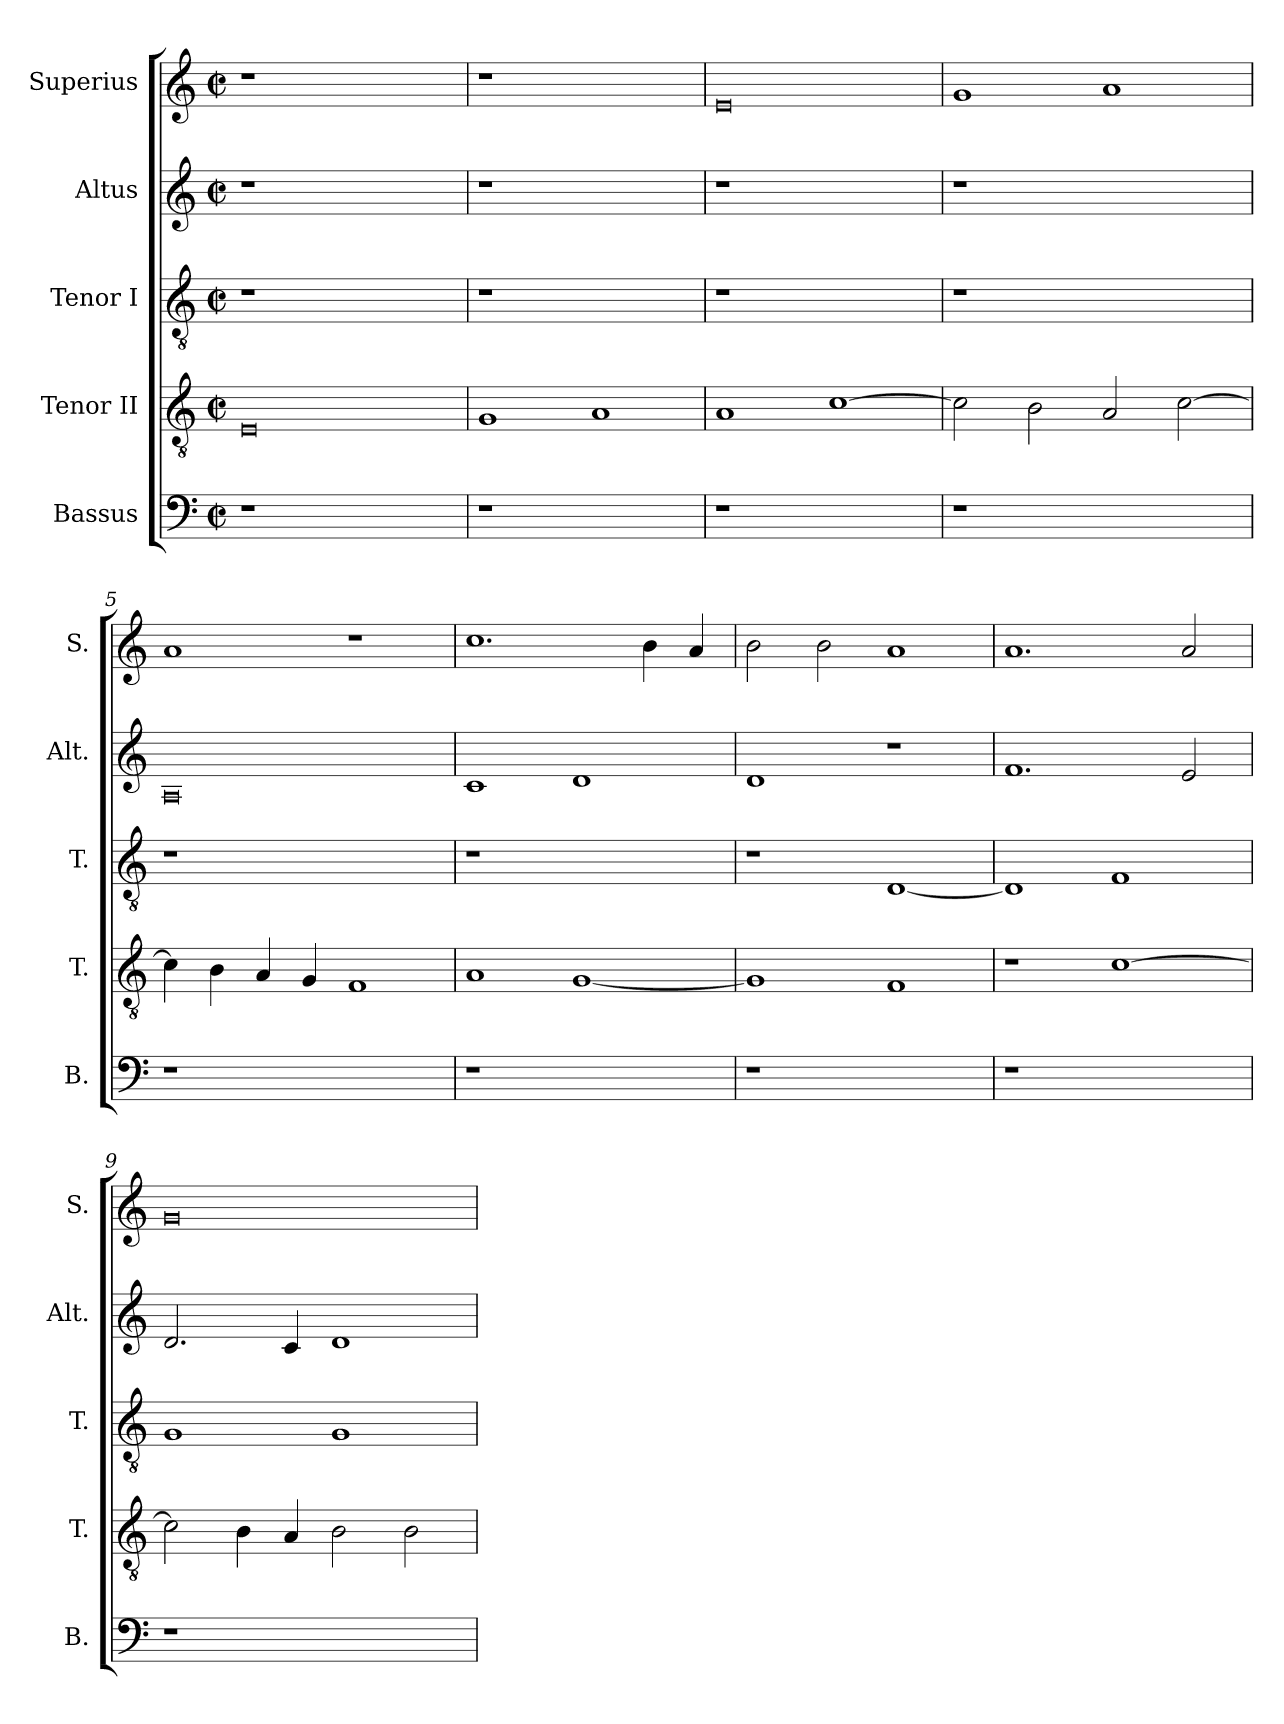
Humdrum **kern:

**kern	**kern	**kern	**kern	**kern
*part5	*part4	*part3	*part2	*part1
*staff5	*staff4	*staff3	*staff2	*staff1
*I"Bassus	*I"Tenor II	*I"Tenor I	*I"Altus	*I"Superius
*I'B.	*I'T.	*I'T.	*I'Alt.	*I'S.
!!LO:PB:g=z
*clefF4	*clefGv2	*clefGv2	*clefG2	*clefG2
*	*ITrd7c12	*ITrd7c12	*	*
*k[]	*k[]	*k[]	*k[]	*k[]
*C:	*C:	*C:	*C:	*C:
*M2/2	*M2/2	*M2/2	*M2/2	*M2/2
*met(c|)	*met(c|)	*met(c|)	*met(c|)	*met(c|)
=1	=1	=1	=1	=1
!LO:N:vis=1	!	!LO:N:vis=1	!LO:N:vis=1	!LO:N:vis=1
1r	0EEi	1r	1r	1r
1ryy	.	1ryy	1ryy	1ryy
=2	=2	=2	=2	=2
!LO:N:vis=1	!	!LO:N:vis=1	!LO:N:vis=1	!LO:N:vis=1
1r	1GGi	1r	1r	1r
1ryy	1AAi	1ryy	1ryy	1ryy
=3	=3	=3	=3	=3
!LO:N:vis=1	!	!LO:N:vis=1	!LO:N:vis=1	!
1r	1AAi	1r	1r	0ei
1ryy	[>1Ci	1ryy	1ryy	.
=4	=4	=4	=4	=4
!LO:N:vis=1	!	!LO:N:vis=1	!LO:N:vis=1	!
1r	2Ci\]	1r	1r	1gi
.	2BBi\	.	.	.
1ryy	2AAi/	1ryy	1ryy	1ai
.	[>2Ci\	.	.	.
=5	=5	=5	=5	=5
!LO:N:vis=1	!	!LO:N:vis=1	!	!
1r	4Ci\]	1r	0Ai	1ai
.	4BBi\	.	.	.
.	4AAi/	.	.	.
.	4GGi/	.	.	.
1ryy	1FFi	1ryy	.	1r
=6	=6	=6	=6	=6
!LO:N:vis=1	!	!LO:N:vis=1	!	!
1r	1AAi	1r	1ci	1.cci
1ryy	[<1GGi	1ryy	1di	.
.	.	.	.	4bi\
.	.	.	.	4ai/
!!LO:LB:g=z
=7	=7	=7	=7	=7
!LO:N:vis=1	!	!	!	!
1r	1GGi]	1r	1di	2bi\
.	.	.	.	2bi\
1ryy	1FFi	[<1DDi	1r	1ai
=8	=8	=8	=8	=8
!LO:N:vis=1	!	!	!	!
1r	1r	1DDi]	1.fi	1.ai
1ryy	[>1Ci	1FFi	.	.
.	.	.	2ei/	2ai/
=9	=9	=9	=9	=9
!LO:N:vis=1	!	!	!	!
1r	2Ci\]	1GGi	2.di/	0gi
.	4BBi\	.	.	.
.	4AAi/	.	4ci/	.
1ryy	2BBi\	1GGi	1di	.
.	2BBi\	.	.	.
=	=	=	=	=
*-	*-	*-	*-	*-
